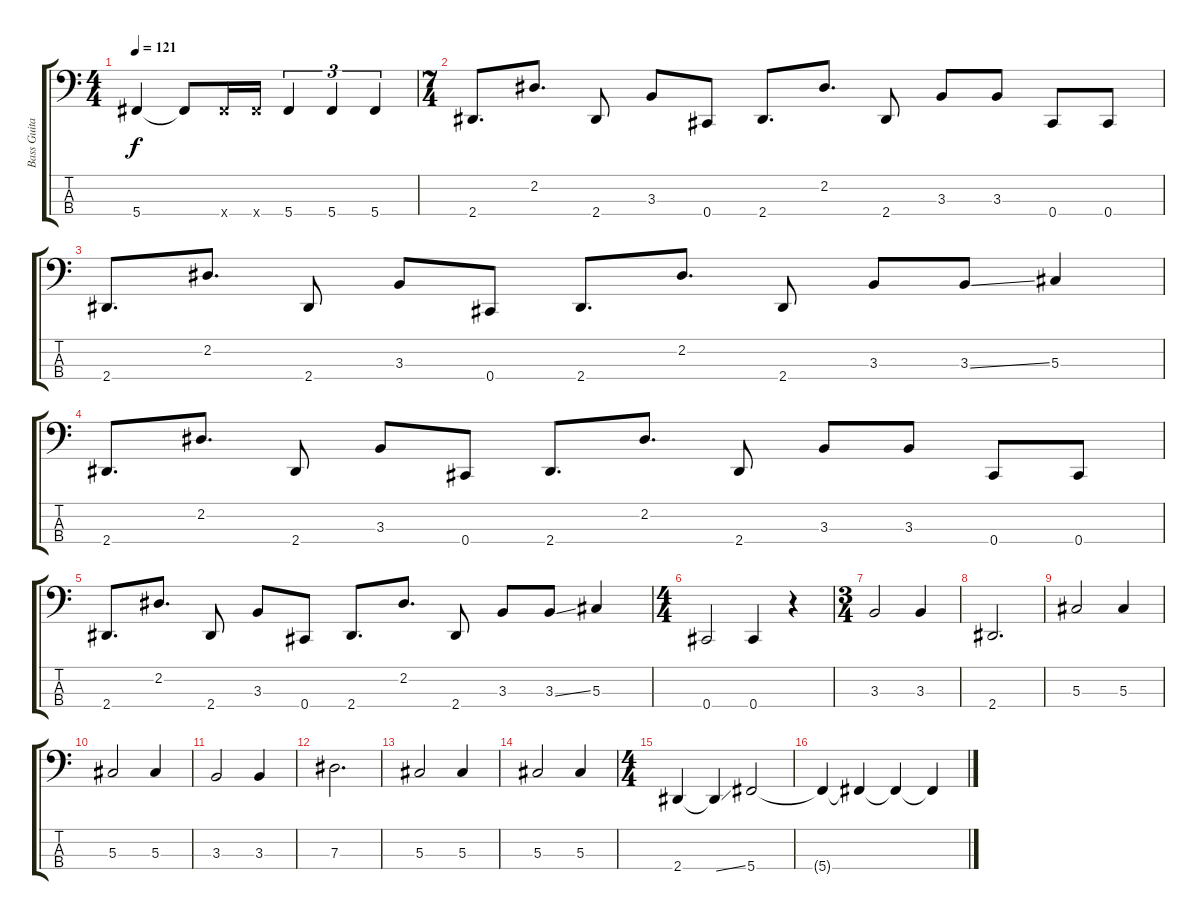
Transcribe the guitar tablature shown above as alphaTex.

\track ("Bass Guitar" "Bass Guita") {instrument electricbasspick}
\staff {score tabs}
\tuning (Gb2 Db2 Ab1 Db1) {hide}
\ts (4 4)
\tempo 121
\clef f4
\ks c
5.4{t}.4{dy f} 5.4{t}.8 5.4{x}.16 5.4{x}.16 5.4.4{tu (3 2)} 5.4.4{tu (3 2)} 5.4.4{tu (3 2)} |
\ts (7 4)
2.4.8{d} 2.2.8{d} 2.4.8 3.3.8 0.4.8 2.4.8{d} 2.2.8{d} 2.4.8 3.3.8 3.3.8 0.4.8 0.4.8 |
2.4.8{d} 2.2.8{d} 2.4.8 3.3.8 0.4.8 2.4.8{d} 2.2.8{d} 2.4.8 3.3.8 3.3{ss}.8 5.3.4 |
2.4.8{d} 2.2.8{d} 2.4.8 3.3.8 0.4.8 2.4.8{d} 2.2.8{d} 2.4.8 3.3.8 3.3.8 0.4.8 0.4.8 |
2.4.8{d} 2.2.8{d} 2.4.8 3.3.8 0.4.8 2.4.8{d} 2.2.8{d} 2.4.8 3.3.8 3.3{ss}.8 5.3.4 |
\ts (4 4)
0.4.2 0.4.4 r.4 |
\ts (3 4)
3.3.2 3.3.4 |
2.4.2{d} |
5.3.2 5.3.4 |
5.3.2 5.3.4 |
3.3.2 3.3.4 |
7.3.2{d} |
5.3.2 5.3.4 |
5.3.2 5.3.4 |
\ts (4 4)
2.4.4 2.4{ss t}.4 5.4.2 |
5.4{t}.4 5.4{t}.4 5.4{t}.4 5.4{t}.4
